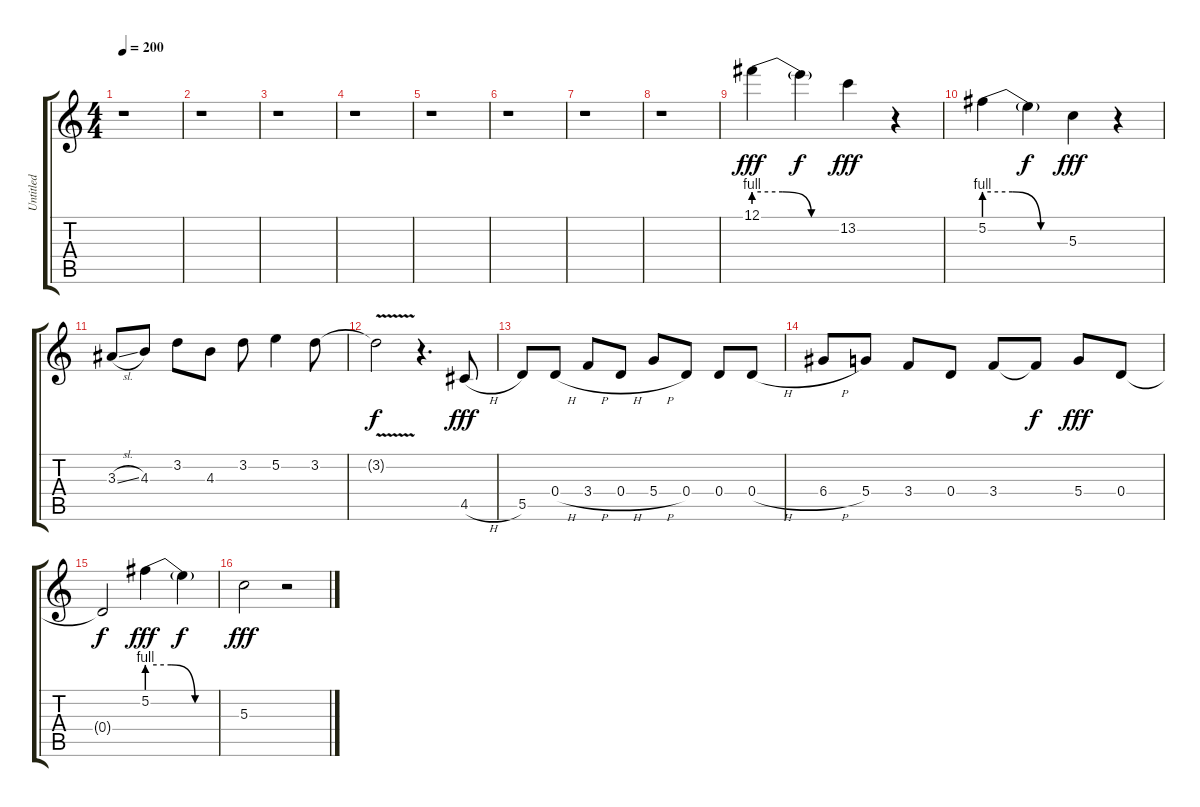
\track ("Untitled" "Untitled") {instrument electricguitarclean}
\staff {score tabs}
\tuning (E4 B3 G3 D3 A2 E2) {hide}
\ts (4 4)
\tempo 200
\clef g2
\ks c
r.1{dy f} |
r.1 |
r.1 |
r.1 |
r.1 |
r.1 |
r.1 |
r.1 |
12.1{be (custom 0 4 20 4 40 0 60 0)}.4{dy fff volume 16} 12.1{t}.4{dy f} 13.2.4{dy fff} r.4 |
5.2{be (custom 0 4 20 4 40 0 60 0)}.4 5.2{t}.4{dy f} 5.3.4{dy fff} r.4 |
3.3{sl}.8 4.3.8 3.2.8 4.3.8 3.2.8 5.2.4 3.2.8 |
3.2{v t}.2{dy f} r.4{d} 4.5{h}.8{dy fff} |
5.5.8 0.4{h}.8 3.4{h}.8 0.4{h}.8 5.4{h}.8 0.4.8 0.4.8 0.4{h}.8 |
6.4{h}.8 5.4.8 3.4.8 0.4.8 3.4.8 3.4{t}.8{dy f} 5.4.8{dy fff} 0.4.8 |
0.4{t}.2{dy f} 5.2{be (custom 0 4 20 4 40 0 60 0)}.4{dy fff} 5.2{t}.4{dy f} |
5.3.2{dy fff} r.2
